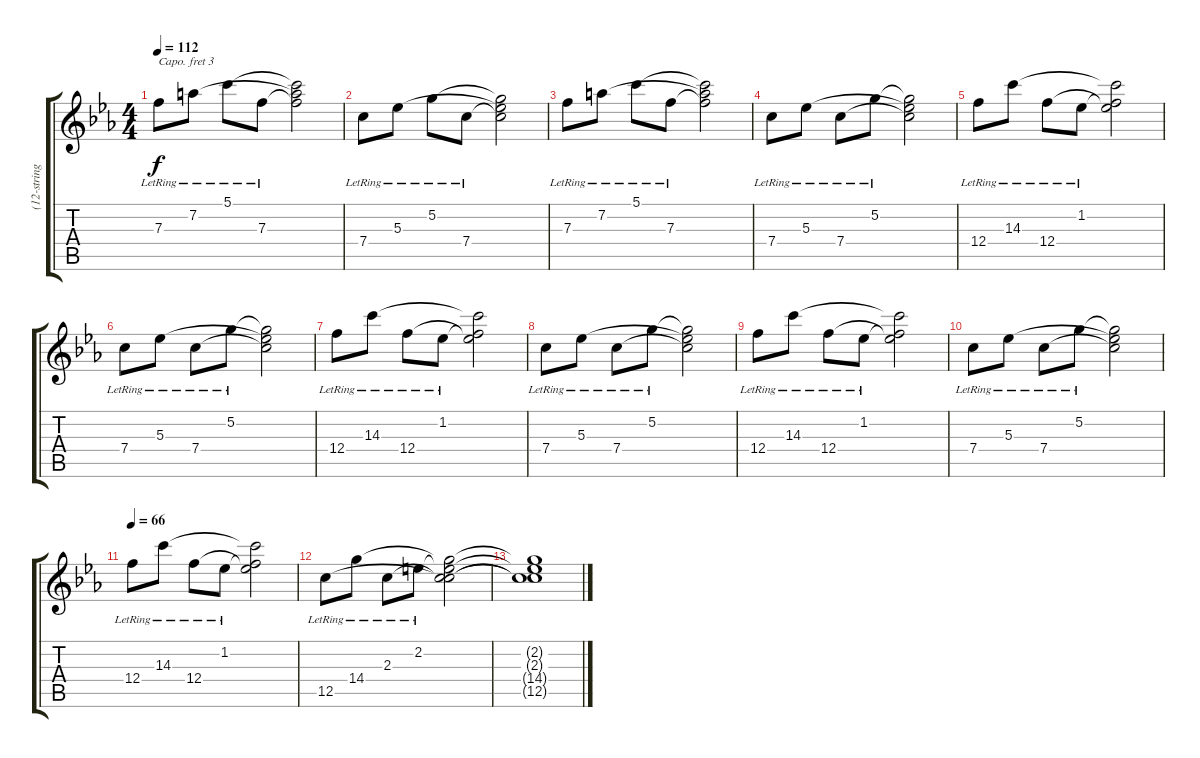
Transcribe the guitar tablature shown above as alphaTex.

\track ("(12-string effect)" "(12-string") {instrument acousticguitarsteel}
\staff {score tabs}
\capo 3
\tuning (E4 B3 G3 D3 A2 E2) {hide}
\ts (4 4)
\tempo 112
\clef g2
\ks cminor
7.3{lr}.8{dy f} 7.2{lr}.8 5.1{lr}.8 7.3{lr}.8 (5.1{t} 7.2{t} 7.3{t}).2 |
7.4{lr}.8 5.3{lr}.8 5.2{lr}.8 7.4{lr}.8 (5.2{t} 5.3{t} 7.4{t}).2 |
7.3{lr}.8 7.2{lr}.8 5.1{lr}.8 7.3{lr}.8 (5.1{t} 7.2{t} 7.3{t}).2 |
7.4{lr}.8 5.3{lr}.8 7.4{lr}.8 5.2{lr}.8 (5.2{t} 5.3{t} 7.4{t}).2 |
12.4{lr}.8 14.3{lr}.8 12.4{lr}.8 1.2{lr}.8 (1.2{t} 14.3{t} 12.4{t}).2 |
7.4{lr}.8 5.3{lr}.8 7.4{lr}.8 5.2{lr}.8 (5.2{t} 5.3{t} 7.4{t}).2 |
12.4{lr}.8 14.3{lr}.8 12.4{lr}.8 1.2{lr}.8 (1.2{t} 14.3{t} 12.4{t}).2 |
7.4{lr}.8 5.3{lr}.8 7.4{lr}.8 5.2{lr}.8 (5.2{t} 5.3{t} 7.4{t}).2 |
12.4{lr}.8 14.3{lr}.8 12.4{lr}.8 1.2{lr}.8 (1.2{t} 14.3{t} 12.4{t}).2 |
7.4{lr}.8 5.3{lr}.8 7.4{lr}.8 5.2{lr}.8 (5.2{t} 5.3{t} 7.4{t}).2 |
\tempo 66
12.4{lr}.8 14.3{lr}.8 12.4{lr}.8 1.2{lr}.8 (1.2{t} 14.3{t} 12.4{t}).2 |
12.5{lr}.8 14.4{lr}.8 2.3{lr}.8 2.2{lr}.8 (2.2{t} 2.3{t} 14.4{t} 12.5{t}).2 |
(2.2{t} 2.3{t} 14.4{t} 12.5{t}).1
